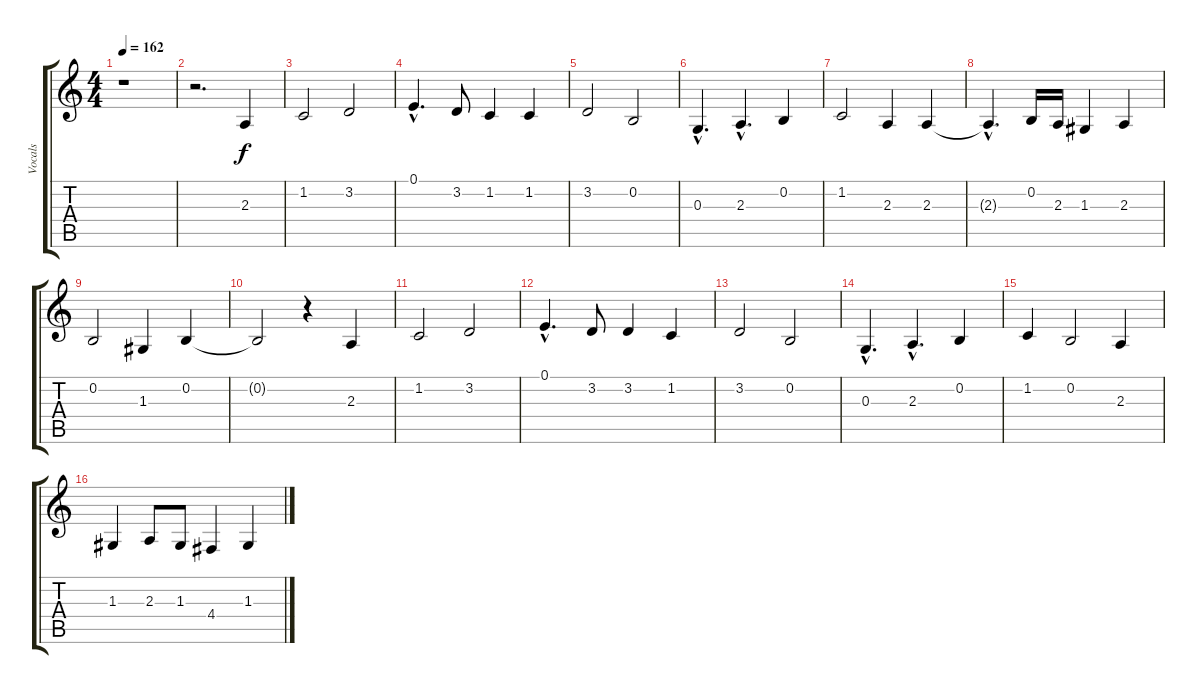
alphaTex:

\track ("Vocals" "Vocals") {instrument oboe}
\staff {score tabs}
\tuning (E4 B3 G3 D3 A2 E2) {hide}
\ts (4 4)
\tempo 162
\clef g2
\ks c
r.1{dy f} |
r.2{d} 2.3.4 |
1.2.2 3.2.2 |
0.1{hac}.4{d} 3.2.8 1.2.4 1.2.4 |
3.2.2 0.2.2 |
0.3{hac}.4{d} 2.3{hac}.4{d} 0.2.4 |
1.2.2 2.3.4 2.3.4 |
2.3{hac t}.4{d} 0.2.16 2.3.16 1.3.4 2.3.4 |
0.2.2 1.3.4 0.2.4 |
0.2{t}.2 r.4 2.3.4 |
1.2.2 3.2.2 |
0.1{hac}.4{d} 3.2.8 3.2.4 1.2.4 |
3.2.2 0.2.2 |
0.3{hac}.4{d} 2.3{hac}.4{d} 0.2.4 |
1.2.4 0.2.2 2.3.4 |
1.3.4 2.3.8 1.3.8 4.4.4 1.3.4
